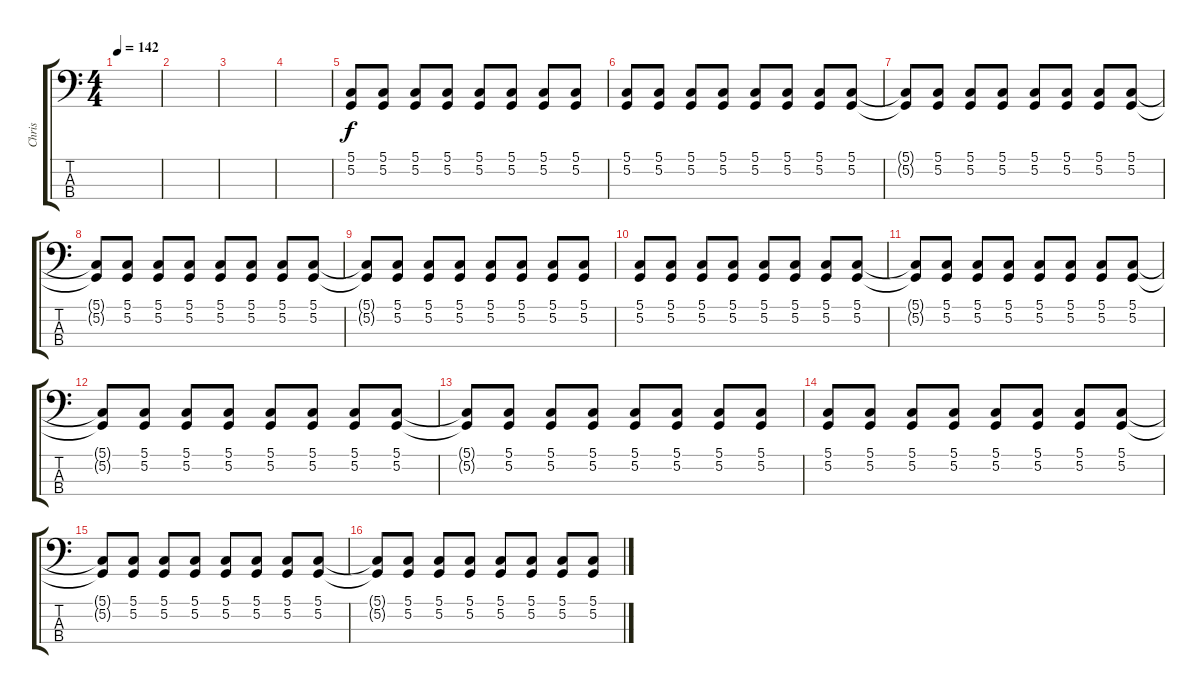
\track ("Chris" "Chris") {instrument melodictom}
\staff {score tabs}
\tuning (G2 D2 A1 E1) {hide}
\ts (4 4)
\tempo 142
\clef f4
\ks c
|
|
|
|
(5.1 5.2).8 (5.1 5.2).8 (5.1 5.2).8 (5.1 5.2).8 (5.1 5.2).8 (5.1 5.2).8 (5.1 5.2).8 (5.1 5.2).8 |
(5.1 5.2).8 (5.1 5.2).8 (5.1 5.2).8 (5.1 5.2).8 (5.1 5.2).8 (5.1 5.2).8 (5.1 5.2).8 (5.1 5.2).8 |
(5.1{t} 5.2{t}).8 (5.1 5.2).8 (5.1 5.2).8 (5.1 5.2).8 (5.1 5.2).8 (5.1 5.2).8 (5.1 5.2).8 (5.1 5.2).8 |
(5.1{t} 5.2{t}).8 (5.1 5.2).8 (5.1 5.2).8 (5.1 5.2).8 (5.1 5.2).8 (5.1 5.2).8 (5.1 5.2).8 (5.1 5.2).8 |
(5.1{t} 5.2{t}).8 (5.1 5.2).8 (5.1 5.2).8 (5.1 5.2).8 (5.1 5.2).8 (5.1 5.2).8 (5.1 5.2).8 (5.1 5.2).8 |
(5.1 5.2).8 (5.1 5.2).8 (5.1 5.2).8 (5.1 5.2).8 (5.1 5.2).8 (5.1 5.2).8 (5.1 5.2).8 (5.1 5.2).8 |
(5.1{t} 5.2{t}).8 (5.1 5.2).8 (5.1 5.2).8 (5.1 5.2).8 (5.1 5.2).8 (5.1 5.2).8 (5.1 5.2).8 (5.1 5.2).8 |
(5.1{t} 5.2{t}).8 (5.1 5.2).8 (5.1 5.2).8 (5.1 5.2).8 (5.1 5.2).8 (5.1 5.2).8 (5.1 5.2).8 (5.1 5.2).8 |
(5.1{t} 5.2{t}).8 (5.1 5.2).8 (5.1 5.2).8 (5.1 5.2).8 (5.1 5.2).8 (5.1 5.2).8 (5.1 5.2).8 (5.1 5.2).8 |
(5.1 5.2).8 (5.1 5.2).8 (5.1 5.2).8 (5.1 5.2).8 (5.1 5.2).8 (5.1 5.2).8 (5.1 5.2).8 (5.1 5.2).8 |
(5.1{t} 5.2{t}).8 (5.1 5.2).8 (5.1 5.2).8 (5.1 5.2).8 (5.1 5.2).8 (5.1 5.2).8 (5.1 5.2).8 (5.1 5.2).8 |
(5.1{t} 5.2{t}).8 (5.1 5.2).8 (5.1 5.2).8 (5.1 5.2).8 (5.1 5.2).8 (5.1 5.2).8 (5.1 5.2).8 (5.1 5.2).8
